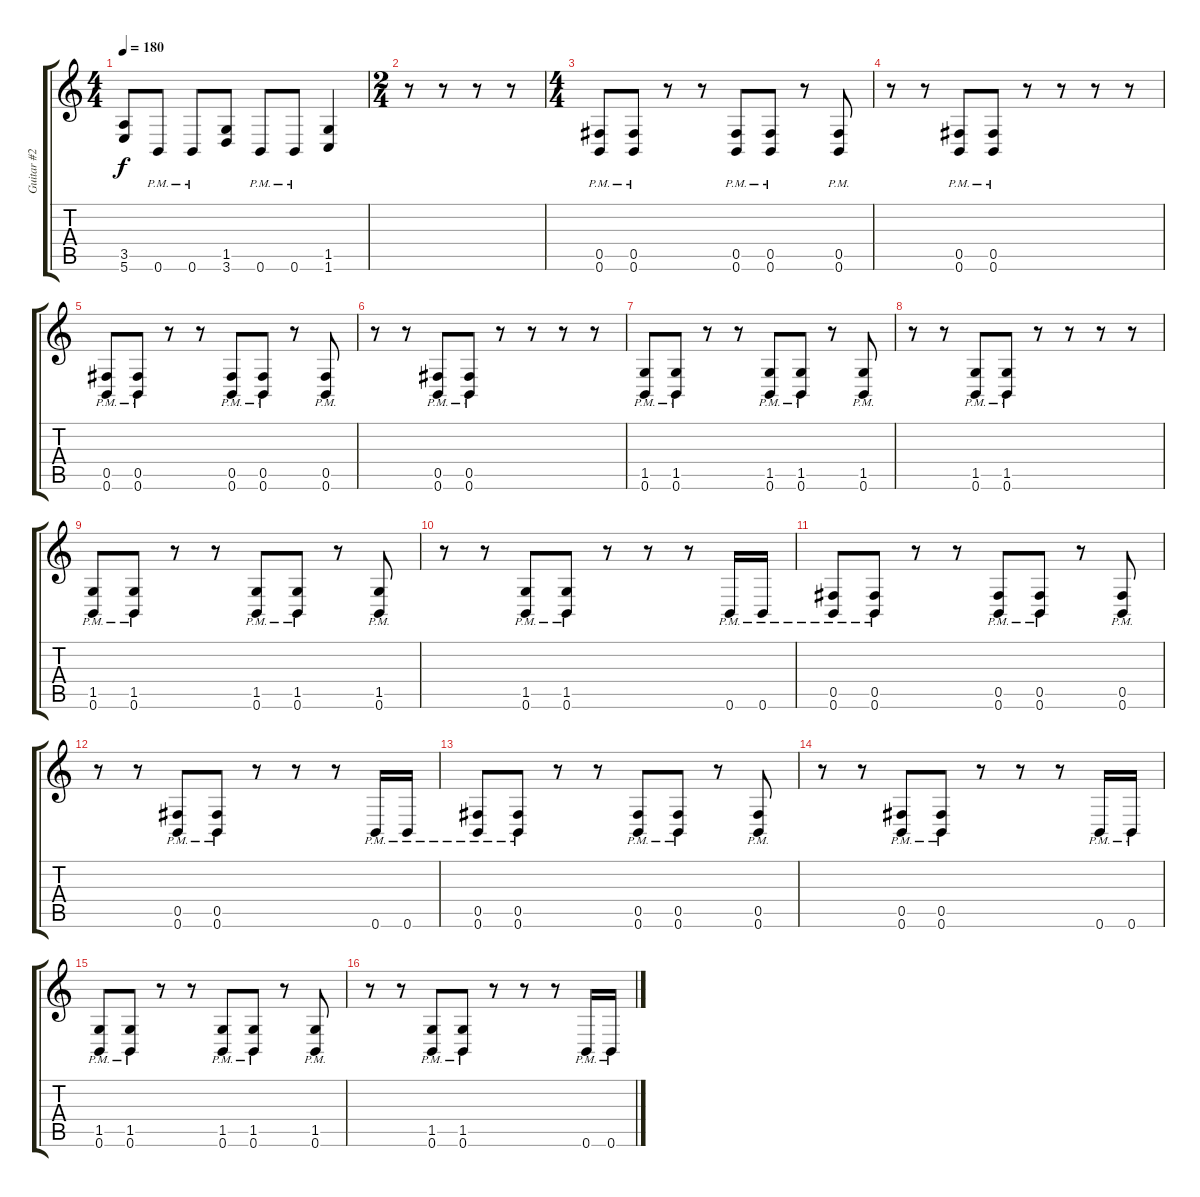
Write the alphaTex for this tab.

\track ("Guitar #2" "Guitar #2") {instrument distortionguitar}
\staff {score tabs}
\tuning (Db4 Ab3 E3 B2 Gb2 B1) {hide}
\ts (4 4)
\tempo 180
\clef g2
\ks c
(3.5 5.6).8{dy f} 0.6{pm}.8 0.6{pm}.8 (1.5 3.6).8 0.6{pm}.8 0.6{pm}.8 (1.5 1.6).4 |
\ts (2 4)
r.8 r.8 r.8 r.8 |
\ts (4 4)
(0.5{pm} 0.6{pm}).8 (0.5{pm} 0.6{pm}).8 r.8 r.8 (0.5{pm} 0.6{pm}).8 (0.5{pm} 0.6{pm}).8 r.8 (0.5{pm} 0.6{pm}).8 |
r.8 r.8 (0.5{pm} 0.6{pm}).8 (0.5{pm} 0.6{pm}).8 r.8 r.8 r.8 r.8 |
(0.5{pm} 0.6{pm}).8 (0.5{pm} 0.6{pm}).8 r.8 r.8 (0.5{pm} 0.6{pm}).8 (0.5{pm} 0.6{pm}).8 r.8 (0.5{pm} 0.6{pm}).8 |
r.8 r.8 (0.5{pm} 0.6{pm}).8 (0.5{pm} 0.6{pm}).8 r.8 r.8 r.8 r.8 |
(1.5{pm} 0.6{pm}).8 (1.5{pm} 0.6{pm}).8 r.8 r.8 (1.5{pm} 0.6{pm}).8 (1.5{pm} 0.6{pm}).8 r.8 (1.5{pm} 0.6{pm}).8 |
r.8 r.8 (1.5{pm} 0.6{pm}).8 (1.5{pm} 0.6{pm}).8 r.8 r.8 r.8 r.8 |
(1.5{pm} 0.6{pm}).8 (1.5{pm} 0.6{pm}).8 r.8 r.8 (1.5{pm} 0.6{pm}).8 (1.5{pm} 0.6{pm}).8 r.8 (1.5{pm} 0.6{pm}).8 |
r.8 r.8 (1.5{pm} 0.6{pm}).8 (1.5{pm} 0.6{pm}).8 r.8 r.8 r.8 0.6{pm}.16 0.6{pm}.16 |
(0.5{pm} 0.6{pm}).8 (0.5{pm} 0.6{pm}).8 r.8 r.8 (0.5{pm} 0.6{pm}).8 (0.5{pm} 0.6{pm}).8 r.8 (0.5{pm} 0.6{pm}).8 |
r.8 r.8 (0.5{pm} 0.6{pm}).8 (0.5{pm} 0.6{pm}).8 r.8 r.8 r.8 0.6{pm}.16 0.6{pm}.16 |
(0.5{pm} 0.6{pm}).8 (0.5{pm} 0.6{pm}).8 r.8 r.8 (0.5{pm} 0.6{pm}).8 (0.5{pm} 0.6{pm}).8 r.8 (0.5{pm} 0.6{pm}).8 |
r.8 r.8 (0.5{pm} 0.6{pm}).8 (0.5{pm} 0.6{pm}).8 r.8 r.8 r.8 0.6{pm}.16 0.6{pm}.16 |
(1.5{pm} 0.6{pm}).8 (1.5{pm} 0.6{pm}).8 r.8 r.8 (1.5{pm} 0.6{pm}).8 (1.5{pm} 0.6{pm}).8 r.8 (1.5{pm} 0.6{pm}).8 |
r.8 r.8 (1.5{pm} 0.6{pm}).8 (1.5{pm} 0.6{pm}).8 r.8 r.8 r.8 0.6{pm}.16 0.6{pm}.16
